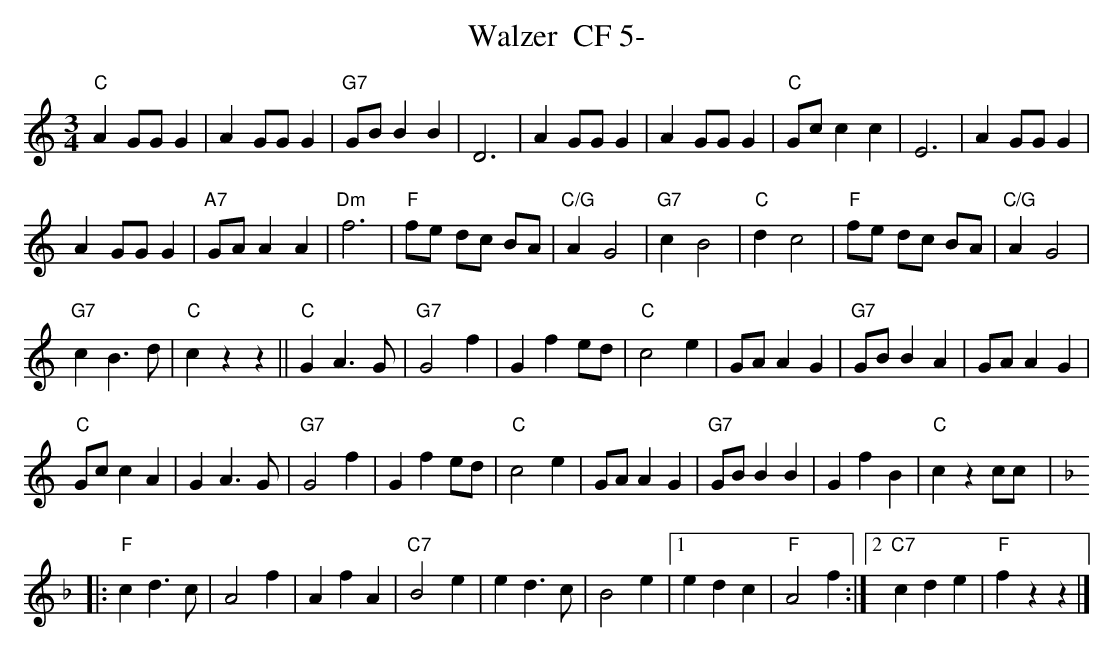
X:1
T:Walzer  CF 5-
M:3/4
L:1/4
K:Cmaj%%MIDI gchordon
"C"AG/2G/2G | AG/2G/2 G | "G7"G/2B/2BB | D3 | AG/2G/2G | AG/2G/2 G |"C"G/2c/2cc | E3 | AG/2G/2G |
AG/2G/2 G | "A7"G/2A/2AA | "Dm"f3 | "F"f/2e/2 d/2c/2 B/2A/2 | "C/G"AG2 | "G7"cB2 | "C"dc2 | "F"f/2e/2 d/2c/2 B/2A/2 | "C/G"AG2 |
"G7"cB>d | "C"czz || "C"GA>G | "G7"G2f | Gfe/2d/2 | "C"c2e | G/2A/2AG | "G7"G/2B/2BA | G/2A/2AG |
"C"G/2c/2cA | GA>G | "G7"G2f | Gfe/2d/2 | "C"c2e | G/2A/2AG | "G7"G/2B/2BB | GfB | "C"czc/2c/2 |: [K:Fmaj]
"F"cd>c | A2f | AfA | "C7"B2e | ed>c | B2e |1 edc | "F"A2f :|2 "C7"cde | "F"fzz |]
